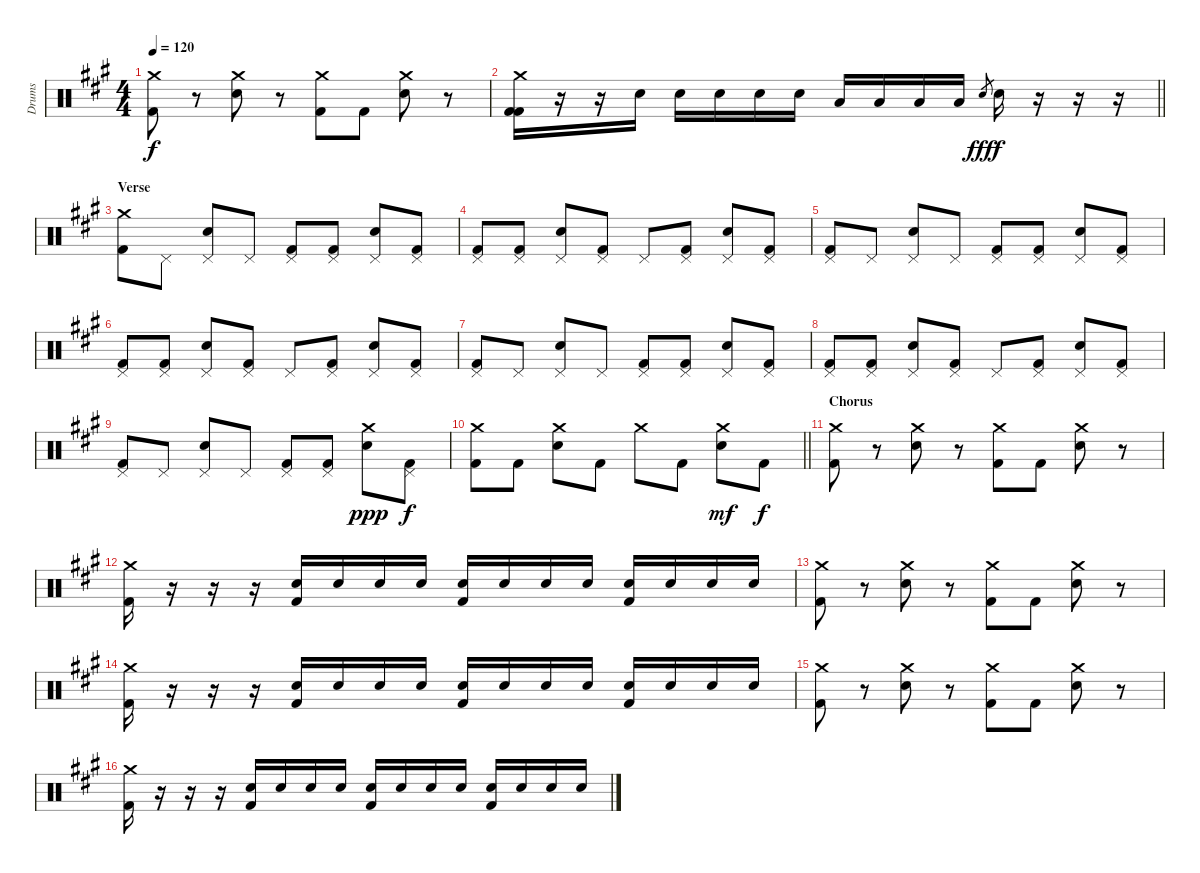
\track ("Drums" "Drums") {instrument percussion}
\staff {score}
\articulation defaults
\ts (4 4)
\tempo 120
\clef neutral
\ks a
("Crash medium (hit)" "Kick (hit) 2").8{dy f} r.8 ("Crash medium (hit)" "Electric Snare (hit)").8 r.8 ("Crash medium (hit)" "Kick (hit) 2").8 "Kick (hit) 2".8 ("Crash medium (hit)" "Electric Snare (hit)").8 r.8 |
\barLineRight lightlight
("Crash medium (hit)" "Kick (hit) 2" "Kick (hit) 2").16 r.16 r.16 "Electric Snare (hit)".16 "Electric Snare (hit)".16 "Electric Snare (hit)".16 "Electric Snare (hit)".16 "Electric Snare (hit)".16 "Low Tom (hit)".16 "Low Tom (hit)".16 "Low Tom (hit)".16 "Low Tom (hit)".16 "Electric Snare (hit)".8{gr dy fff} "Electric Snare (hit)".16{dy f} r.16 r.16 r.16 |
\section ("" "Verse")
("Crash medium (hit)" "Kick (hit) 2").8 "Pedal Hi-Hat (hit)".8 ("Pedal Hi-Hat (hit)" "Electric Snare (hit)").8 "Pedal Hi-Hat (hit)".8 ("Pedal Hi-Hat (hit)" "Kick (hit) 2").8 ("Pedal Hi-Hat (hit)" "Kick (hit) 2").8 ("Pedal Hi-Hat (hit)" "Electric Snare (hit)").8 ("Pedal Hi-Hat (hit)" "Kick (hit) 2").8 |
("Pedal Hi-Hat (hit)" "Kick (hit) 2").8 ("Pedal Hi-Hat (hit)" "Kick (hit) 2").8 ("Pedal Hi-Hat (hit)" "Electric Snare (hit)").8 ("Pedal Hi-Hat (hit)" "Kick (hit) 2").8 "Pedal Hi-Hat (hit)".8 ("Pedal Hi-Hat (hit)" "Kick (hit) 2").8 ("Pedal Hi-Hat (hit)" "Electric Snare (hit)").8 ("Pedal Hi-Hat (hit)" "Kick (hit) 2").8 |
("Pedal Hi-Hat (hit)" "Kick (hit) 2").8 "Pedal Hi-Hat (hit)".8 ("Pedal Hi-Hat (hit)" "Electric Snare (hit)").8 "Pedal Hi-Hat (hit)".8 ("Pedal Hi-Hat (hit)" "Kick (hit) 2").8 ("Pedal Hi-Hat (hit)" "Kick (hit) 2").8 ("Pedal Hi-Hat (hit)" "Electric Snare (hit)").8 ("Pedal Hi-Hat (hit)" "Kick (hit) 2").8 |
("Pedal Hi-Hat (hit)" "Kick (hit) 2").8 ("Pedal Hi-Hat (hit)" "Kick (hit) 2").8 ("Pedal Hi-Hat (hit)" "Electric Snare (hit)").8 ("Pedal Hi-Hat (hit)" "Kick (hit) 2").8 "Pedal Hi-Hat (hit)".8 ("Pedal Hi-Hat (hit)" "Kick (hit) 2").8 ("Pedal Hi-Hat (hit)" "Electric Snare (hit)").8 ("Pedal Hi-Hat (hit)" "Kick (hit) 2").8 |
("Pedal Hi-Hat (hit)" "Kick (hit) 2").8 "Pedal Hi-Hat (hit)".8 ("Pedal Hi-Hat (hit)" "Electric Snare (hit)").8 "Pedal Hi-Hat (hit)".8 ("Pedal Hi-Hat (hit)" "Kick (hit) 2").8 ("Pedal Hi-Hat (hit)" "Kick (hit) 2").8 ("Pedal Hi-Hat (hit)" "Electric Snare (hit)").8 ("Pedal Hi-Hat (hit)" "Kick (hit) 2").8 |
("Pedal Hi-Hat (hit)" "Kick (hit) 2").8 ("Pedal Hi-Hat (hit)" "Kick (hit) 2").8 ("Pedal Hi-Hat (hit)" "Electric Snare (hit)").8 ("Pedal Hi-Hat (hit)" "Kick (hit) 2").8 "Pedal Hi-Hat (hit)".8 ("Pedal Hi-Hat (hit)" "Kick (hit) 2").8 ("Pedal Hi-Hat (hit)" "Electric Snare (hit)").8 ("Pedal Hi-Hat (hit)" "Kick (hit) 2").8 |
("Pedal Hi-Hat (hit)" "Kick (hit) 2").8 "Pedal Hi-Hat (hit)".8 ("Pedal Hi-Hat (hit)" "Electric Snare (hit)").8 "Pedal Hi-Hat (hit)".8 ("Pedal Hi-Hat (hit)" "Kick (hit) 2").8 ("Pedal Hi-Hat (hit)" "Kick (hit) 2").8 ("Crash medium (hit)" "Electric Snare (hit)").8{dy ppp} ("Pedal Hi-Hat (hit)" "Kick (hit) 2").8{dy f} |
\barLineRight lightlight
("Crash medium (hit)" "Kick (hit) 2").8 "Kick (hit) 2".8 ("Crash medium (hit)" "Electric Snare (hit)").8 "Kick (hit) 2".8 "Crash medium (hit)".8 "Kick (hit) 2".8 ("Crash medium (hit)" "Electric Snare (hit)").8{dy mf} "Kick (hit) 2".8{dy f} |
\section ("" "Chorus")
("Crash medium (hit)" "Kick (hit) 2").8 r.8 ("Crash medium (hit)" "Electric Snare (hit)").8 r.8 ("Crash medium (hit)" "Kick (hit) 2").8 "Kick (hit) 2".8 ("Crash medium (hit)" "Electric Snare (hit)").8 r.8 |
("Crash medium (hit)" "Kick (hit) 2").16 r.16 r.16 r.16 ("Electric Snare (hit)" "Kick (hit) 2").16 "Electric Snare (hit)".16 "Electric Snare (hit)".16 "Electric Snare (hit)".16 ("Electric Snare (hit)" "Kick (hit) 2").16 "Electric Snare (hit)".16 "Electric Snare (hit)".16 "Electric Snare (hit)".16 ("Electric Snare (hit)" "Kick (hit) 2").16 "Electric Snare (hit)".16 "Electric Snare (hit)".16 "Electric Snare (hit)".16 |
("Crash medium (hit)" "Kick (hit) 2").8 r.8 ("Crash medium (hit)" "Electric Snare (hit)").8 r.8 ("Crash medium (hit)" "Kick (hit) 2").8 "Kick (hit) 2".8 ("Crash medium (hit)" "Electric Snare (hit)").8 r.8 |
("Crash medium (hit)" "Kick (hit) 2").16 r.16 r.16 r.16 ("Electric Snare (hit)" "Kick (hit) 2").16 "Electric Snare (hit)".16 "Electric Snare (hit)".16 "Electric Snare (hit)".16 ("Electric Snare (hit)" "Kick (hit) 2").16 "Electric Snare (hit)".16 "Electric Snare (hit)".16 "Electric Snare (hit)".16 ("Electric Snare (hit)" "Kick (hit) 2").16 "Electric Snare (hit)".16 "Electric Snare (hit)".16 "Electric Snare (hit)".16 |
("Crash medium (hit)" "Kick (hit) 2").8 r.8 ("Crash medium (hit)" "Electric Snare (hit)").8 r.8 ("Crash medium (hit)" "Kick (hit) 2").8 "Kick (hit) 2".8 ("Crash medium (hit)" "Electric Snare (hit)").8 r.8 |
("Crash medium (hit)" "Kick (hit) 2").16 r.16 r.16 r.16 ("Electric Snare (hit)" "Kick (hit) 2").16 "Electric Snare (hit)".16 "Electric Snare (hit)".16 "Electric Snare (hit)".16 ("Electric Snare (hit)" "Kick (hit) 2").16 "Electric Snare (hit)".16 "Electric Snare (hit)".16 "Electric Snare (hit)".16 ("Electric Snare (hit)" "Kick (hit) 2").16 "Electric Snare (hit)".16 "Electric Snare (hit)".16 "Electric Snare (hit)".16
